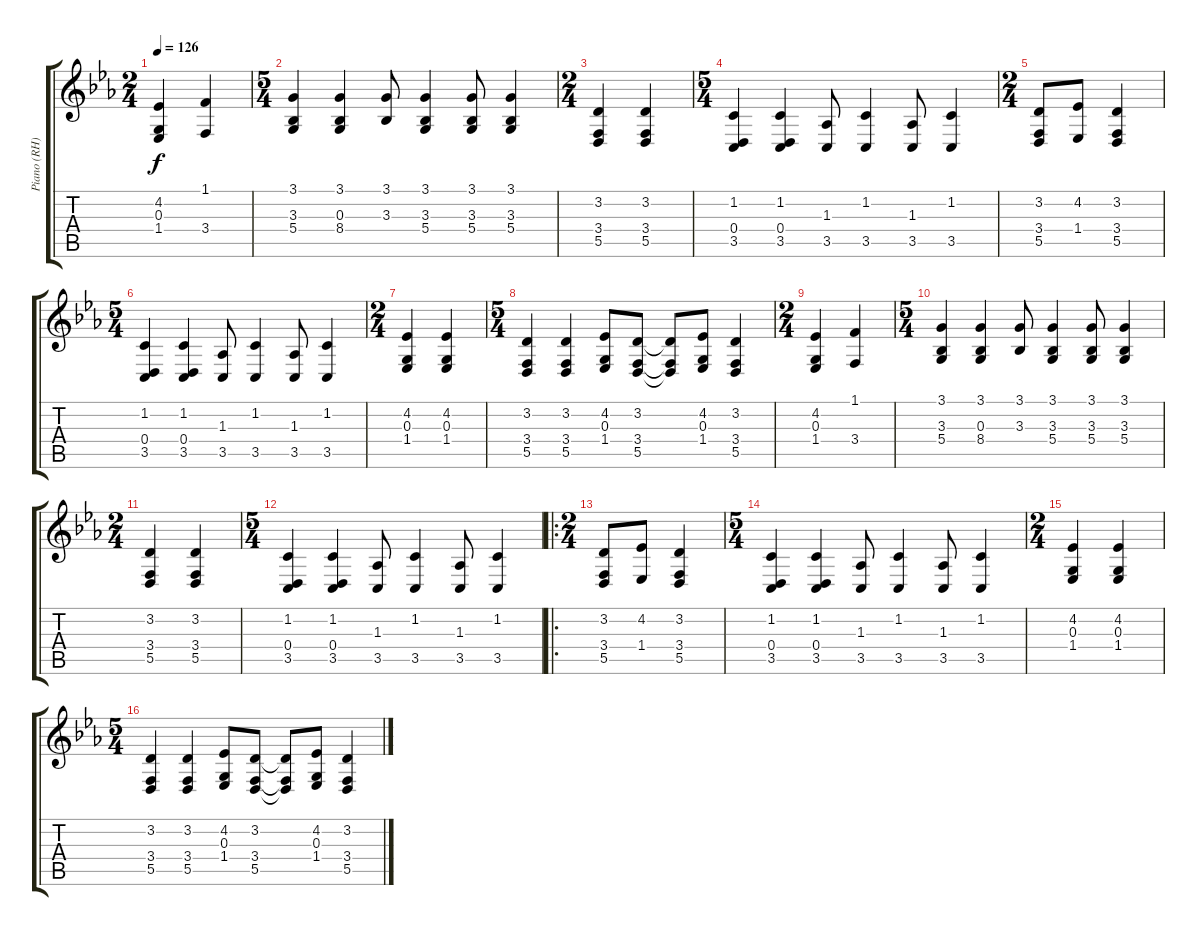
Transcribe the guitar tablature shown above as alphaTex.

\track ("Piano (RH)" "Piano (RH)") {instrument acousticgrandpiano}
\staff {score tabs}
\tuning (E4 B3 G3 D3 A2 E2) {hide}
\ts (2 4)
\tempo 126
\clef g2
\ks eb
(4.2 0.3 1.4).4{dy f} (1.1 3.4).4 |
\ts (5 4)
(3.1 3.3 5.4).4 (3.1 0.3 8.4).4 (3.1 3.3).8 (3.1 3.3 5.4).4 (3.1 3.3 5.4).8 (3.1 3.3 5.4).4 |
\ts (2 4)
(3.2 3.4 5.5).4 (3.2 3.4 5.5).4 |
\ts (5 4)
(1.2 0.4 3.5).4 (1.2 0.4 3.5).4 (1.3 3.5).8 (1.2 3.5).4 (1.3 3.5).8 (1.2 3.5).4 |
\ts (2 4)
(3.2 3.4 5.5).8 (4.2 1.4).8 (3.2 3.4 5.5).4 |
\ts (5 4)
(1.2 0.4 3.5).4 (1.2 0.4 3.5).4 (1.3 3.5).8 (1.2 3.5).4 (1.3 3.5).8 (1.2 3.5).4 |
\ts (2 4)
(4.2 0.3 1.4).4 (4.2 0.3 1.4).4 |
\ts (5 4)
(3.2 3.4 5.5).4 (3.2 3.4 5.5).4 (4.2 0.3 1.4).8 (3.2 3.4 5.5).8 (3.2{t} 3.4{t} 5.5{t}).8 (4.2 0.3 1.4).8 (3.2 3.4 5.5).4 |
\ts (2 4)
(4.2 0.3 1.4).4 (1.1 3.4).4 |
\ts (5 4)
(3.1 3.3 5.4).4 (3.1 0.3 8.4).4 (3.1 3.3).8 (3.1 3.3 5.4).4 (3.1 3.3 5.4).8 (3.1 3.3 5.4).4 |
\ts (2 4)
(3.2 3.4 5.5).4 (3.2 3.4 5.5).4 |
\ts (5 4)
(1.2 0.4 3.5).4 (1.2 0.4 3.5).4 (1.3 3.5).8 (1.2 3.5).4 (1.3 3.5).8 (1.2 3.5).4 |
\ro
\ts (2 4)
(3.2 3.4 5.5).8 (4.2 1.4).8 (3.2 3.4 5.5).4 |
\ts (5 4)
(1.2 0.4 3.5).4 (1.2 0.4 3.5).4 (1.3 3.5).8 (1.2 3.5).4 (1.3 3.5).8 (1.2 3.5).4 |
\ts (2 4)
(4.2 0.3 1.4).4 (4.2 0.3 1.4).4 |
\ts (5 4)
(3.2 3.4 5.5).4 (3.2 3.4 5.5).4 (4.2 0.3 1.4).8 (3.2 3.4 5.5).8 (3.2{t} 3.4{t} 5.5{t}).8 (4.2 0.3 1.4).8 (3.2 3.4 5.5).4
